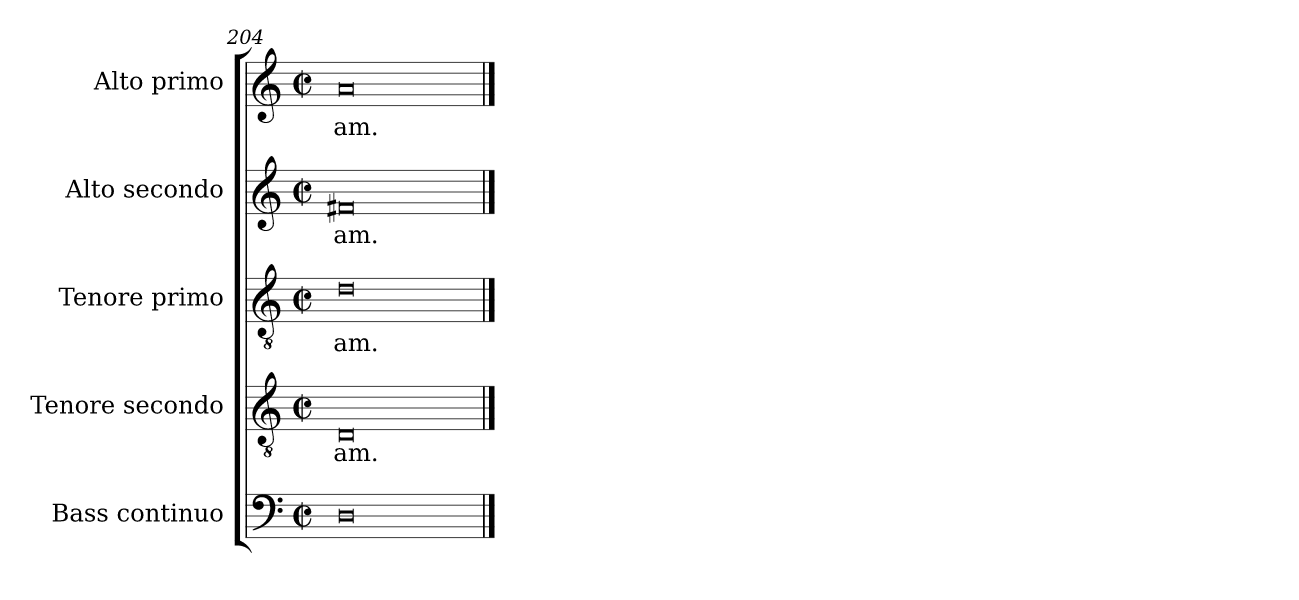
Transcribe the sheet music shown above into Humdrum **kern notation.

**kern	**kern	**text	**kern	**text	**kern	**text	**kern	**text
*part5	*part4	*part4	*part3	*part3	*part2	*part2	*part1	*part1
*staff5	*staff4	*staff4	*staff3	*staff3	*staff2	*staff2	*staff1	*staff1
*I"Bass continuo	*I"Tenore secondo	*	*I"Tenore primo	*	*I"Alto secondo	*	*I"Alto primo	*
*I'BC	*I'T2	*	*I'T1	*	*I'A2	*	*I'A1	*
*clefF4	*clefGv2	*	*clefGv2	*	*clefG2	*	*clefG2	*
*k[]	*k[]	*	*k[]	*	*k[]	*	*k[]	*
*C:	*C:	*	*C:	*	*C:	*	*C:	*
*M2/2	*M2/2	*	*M2/2	*	*M2/2	*	*M2/2	*
*met(c|)	*met(c|)	*	*met(c|)	*	*met(c|)	*	*met(c|)	*
=204	=204	=204	=204	=204	=204	=204	=204	=204
!	!	!LO:LY:b	!	!	!	!	!	!
!	!	!	!	!LO:LY:b	!	!	!	!
!	!	!	!	!	!	!LO:LY:b	!	!
!	!	!	!	!	!	!	!	!LO:LY:b
0D	0D	-am.	0d	-am.	0f#X	-am.	0a	-am.
==	==	==	==	==	==	==	==	==
*-	*-	*-	*-	*-	*-	*-	*-	*-
